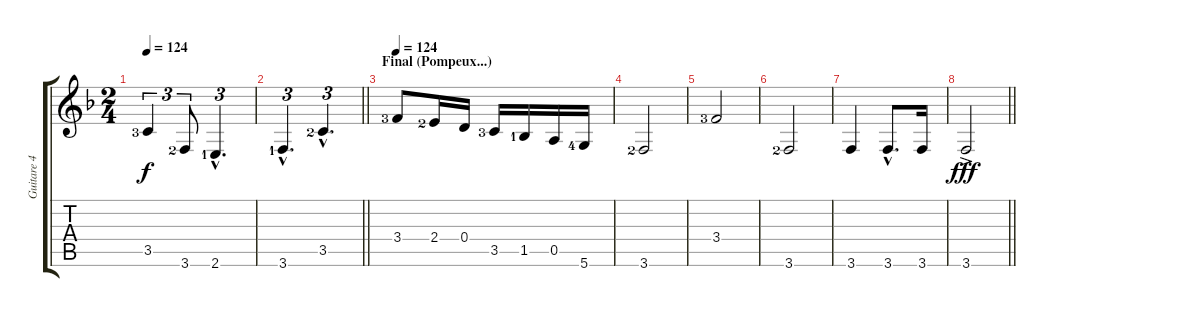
\track ("Guitare 4" "Guitare 4") {instrument acousticguitarnylon}
\staff {score tabs}
\tuning (E4 B3 G3 D3 A2 D2) {hide}
\ts (2 4)
\tempo 124
\clef g2
\ks dminor
3.5{lf 4}.4{tu (3 2) dy f} 3.6{lf 3}.8{tu (3 2)} 2.6{hac lf 2}.4{d tu (3 2)} |
\barLineRight lightlight
3.6{hac lf 2}.4{d tu (3 2)} 3.5{hac lf 3}.4{d tu (3 2)} |
\section ("" "Final (Pompeux...)")
\tempo 124
3.4{lf 4}.8{volume 14 balance 0 instrument acousticguitarnylon} 2.4{lf 3}.16 0.4.16 3.5{lf 4}.16 1.5{lf 2}.16 0.5.16 5.6{lf 5}.16 |
3.6{lf 3}.2 |
3.4{lf 4}.2 |
3.6{lf 3}.2 |
3.6.4 3.6{hac}.8{d} 3.6.16 |
\barLineRight lightlight
3.6{ac}.2{dy fff}
